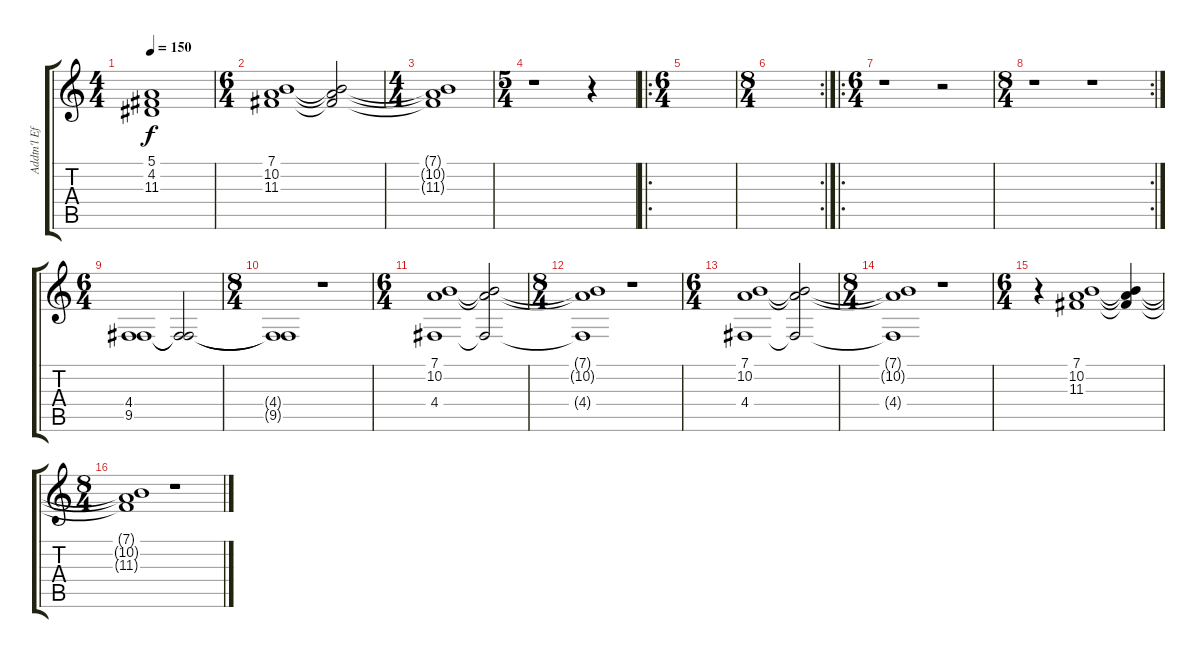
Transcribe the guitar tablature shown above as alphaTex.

\track ("Addtn'l Effects" "Addtn'l Ef") {instrument pad2warm}
\staff {score tabs}
\tuning (E4 B3 G3 D3 A2 E2) {hide}
\ts (4 4)
\tempo 150
\clef g2
\ks c
(5.1 4.2 11.3).1{dy f} |
\ts (6 4)
(7.1 10.2 11.3).1 (7.1{t} 10.2{t} 11.3{t}).2 |
\ts (4 4)
(7.1{t} 10.2{t} 11.3{t}).1 |
\ts (5 4)
r.1 r.4 |
\ro
\ts (6 4)
|
\rc 2
\ts (8 4)
|
\ro
\ts (6 4)
r.1 r.2 |
\rc 2
\ts (8 4)
r.1 r.1 |
\ts (6 4)
(4.4 9.5).1 (4.4{t} 9.5{t}).2 |
\ts (8 4)
(4.4{t} 9.5{t}).1 r.1 |
\ts (6 4)
(7.1 10.2 4.4).1 (7.1{t} 10.2{t} 4.4{t}).2 |
\ts (8 4)
(7.1{t} 10.2{t} 4.4{t}).1 r.1 |
\ts (6 4)
(7.1 10.2 4.4).1 (7.1{t} 10.2{t} 4.4{t}).2 |
\ts (8 4)
(7.1{t} 10.2{t} 4.4{t}).1 r.1 |
\ts (6 4)
r.4 (7.1 10.2 11.3).1 (7.1{t} 10.2{t} 11.3{t}).4 |
\ts (8 4)
(7.1{t} 10.2{t} 11.3{t}).1 r.1
